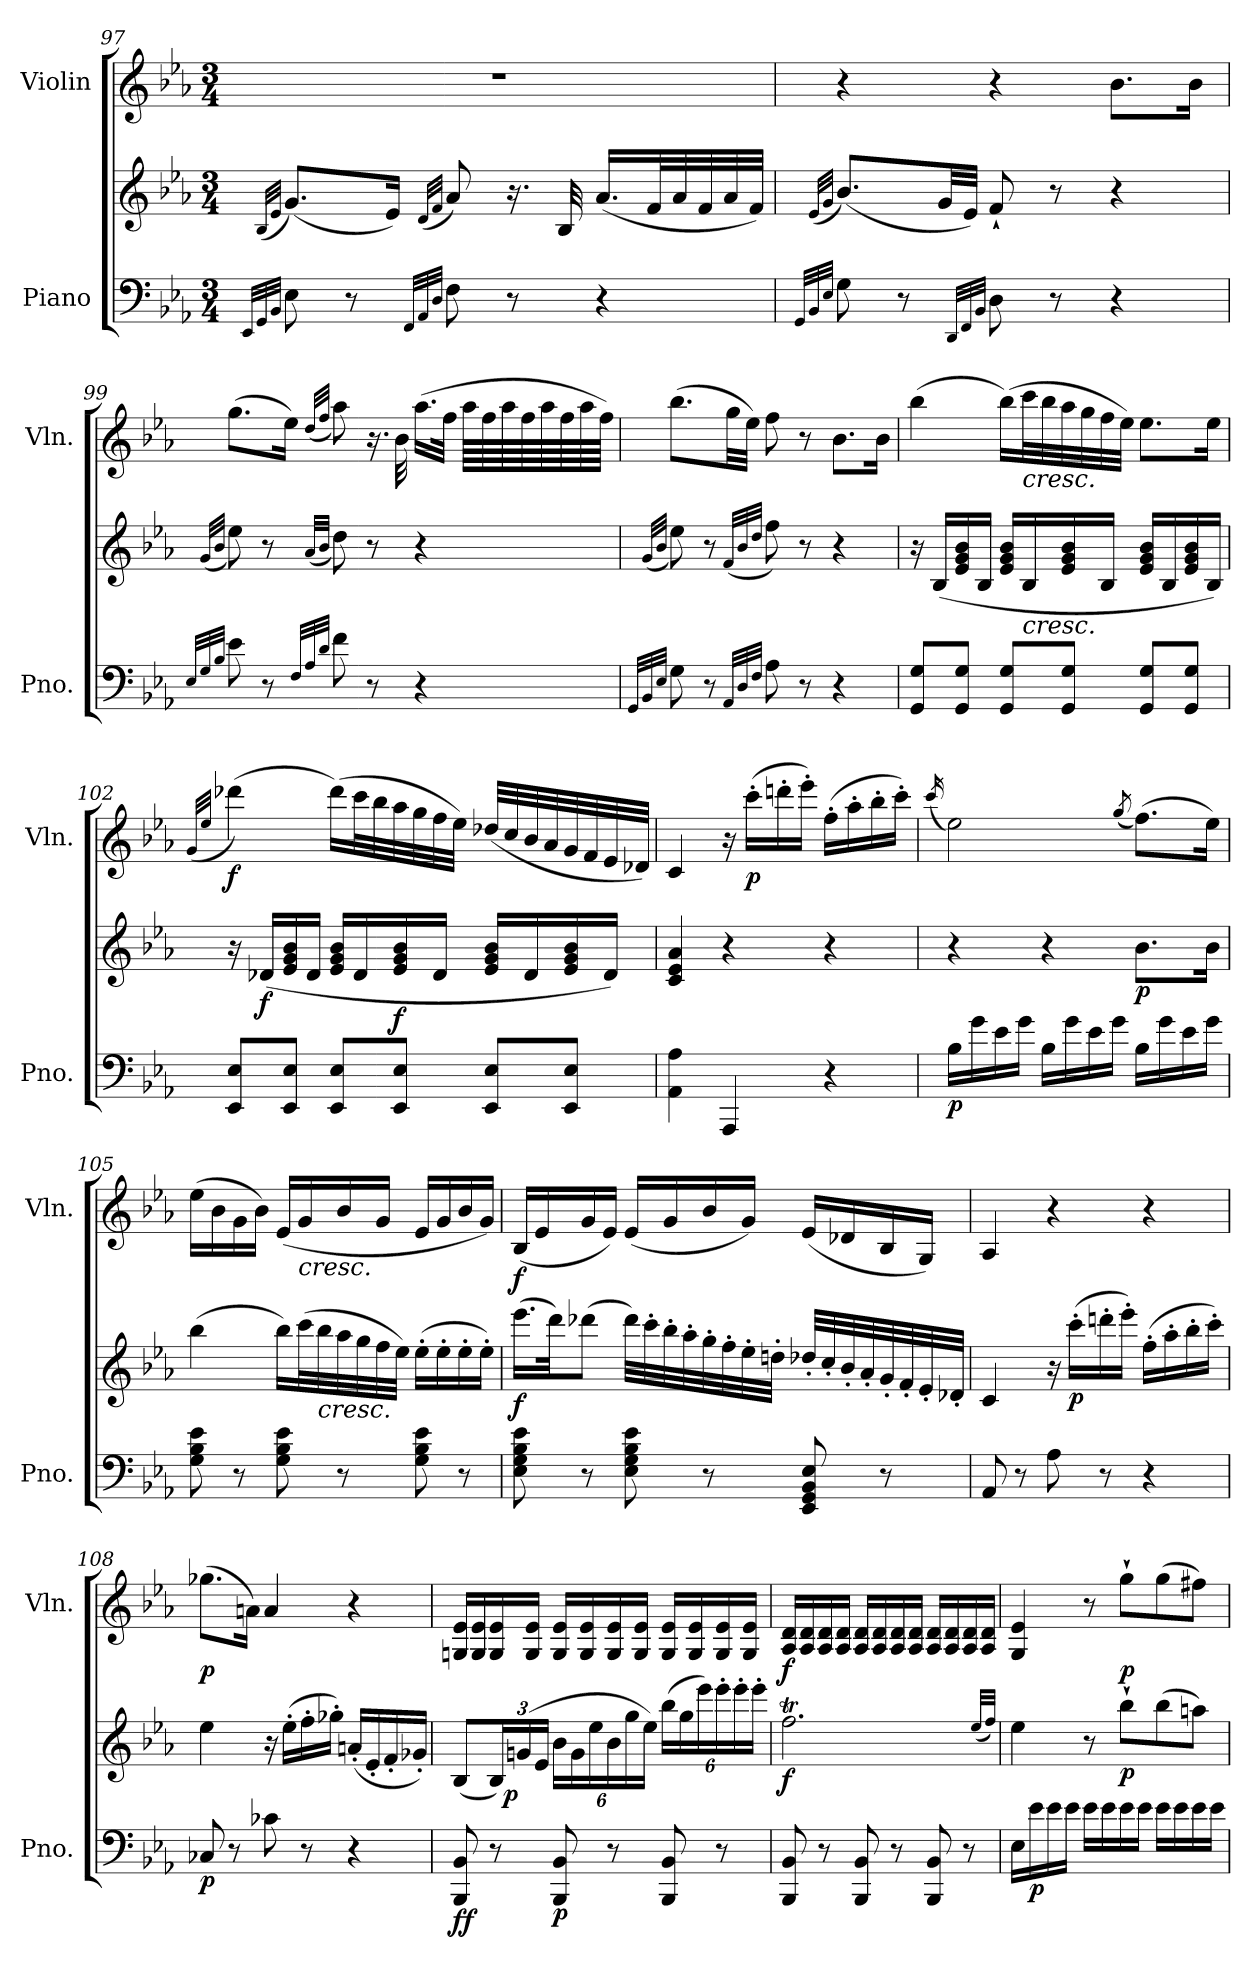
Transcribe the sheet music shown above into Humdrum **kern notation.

**kern	**kern	**dynam	**kern	**dynam
*part2	*part2	*part2	*part1	*part1
*staff3	*staff2	*staff2/3	*staff1	*staff1
*I"Piano	*	*	*I"Violin	*
*I'Pno.	*	*	*I'Vln.	*
!!LO:LB:g=z
*clefF4	*clefG2	*	*clefG2	*
*k[b-e-a-]	*k[b-e-a-]	*	*k[b-e-a-]	*
*M3/4	*M3/4	*	*M3/4	*
=97	=97	=97	=97	=97
32qEE-/LLL	.	.	.	.
32qGG/	(<32qB-/LLL	.	.	.
32qBB-/JJJ	32qe-/JJJ	.	.	.
8E-\	(<8.g/L)	.	2.r	.
8r	.	.	.	.
.	16e-/Jk)	.	.	.
32qFF/LLL	.	.	.	.
32qAA-/	(<32qd/LLL	.	.	.
32qD/JJJ	32qf/JJJ	.	.	.
8F\	8a-/)	.	.	.
8r	16.r	.	.	.
.	32B-/	.	.	.
4r	(<16.a-/LL	.	.	.
.	32f/L	.	.	.
.	32a-/	.	.	.
.	32f/	.	.	.
.	32a-/	.	.	.
.	32f/JJJ)	.	.	.
=98	=98	=98	=98	=98
32qGG/LLL	.	.	.	.
32qBB-/	(<32qe-/LLL	.	.	.
32qE-/JJJ	32qg/JJJ	.	.	.
8G\	(<8.b-/L)	.	4r	.
8r	.	.	.	.
.	32g/LL	.	.	.
.	32e-/JJJ)	.	.	.
32qDD/LLL	.	.	.	.
32qFF/	.	.	.	.
32qBB-/JJJ	.	.	.	.
8D\	8f`/	.	4r	.
8r	8r	.	.	.
4r	4r	.	8.b-\L	.
.	.	.	16b-\Jk	.
=99	=99	=99	=99	=99
32qE-/LLL	.	.	.	.
32qG/	(<32qg/LLL	.	.	.
32qB-/JJJ	32qb-/JJJ	.	.	.
8e-\	8ee-\)	.	(>8.gg\L	.
8r	8r	.	.	.
.	.	.	16ee-\Jk)	.
32qF/LLL	.	.	.	.
32qA-/	(<32qa-/LLL	.	(<32qdd/LLL	.
32qd/JJJ	32qb-/JJJ	.	32qff/JJJ	.
8f\	8dd\)	.	8aa-\)	.
8r	8r	.	16.r	.
.	.	.	32b-\	.
4r	4r	.	(>16.aa-\LL	.
.	.	.	32ff\JJk	.
.	.	.	64aa-\LLLL	.
.	.	.	64ff\	.
.	.	.	64aa-\	.
.	.	.	64ff\	.
.	.	.	64aa-\	.
.	.	.	64ff\	.
.	.	.	64aa-\	.
.	.	.	64ff\JJJJ)	.
=100	=100	=100	=100	=100
32qGG/LLL	.	.	.	.
32qBB-/	(<32qg/LLL	.	.	.
32qE-/JJJ	32qb-/JJJ	.	.	.
8G\	8ee-\)	.	(>8.bb-\L	.
8r	8r	.	.	.
.	.	.	32gg\LL	.
.	.	.	32ee-\JJJ)	.
32qAA-/LLL	(<32qf/LLL	.	.	.
32qD/	32qb-/	.	.	.
32qF/JJJ	32qdd/JJJ	.	.	.
8A-\	8ff\)	.	8ff\	.
8r	8r	.	8r	.
4r	4r	.	8.b-\L	.
.	.	.	16b-\Jk	.
!!LO:PB:g=z
=101	=101	=101	=101	=101
8GG/ 8G/L	16r	.	(>4bb-\	.
.	(<16B-/LL	.	.	.
8GG/ 8G/J	16e-/ 16g/ 16b-/	.	.	.
.	16B-/JJ	.	.	.
8GG/ 8G/L	16e-/ 16g/ 16b-/LL	.	(>16bb-\LL)	.
!	!	!	!LO:TX:b:i:t=cresc.	!
!	!LO:TX:b:i:t=cresc.	!	!	!
.	16B-/	.	32ccc\L	.
.	.	.	32bb-\	.
8GG/ 8G/J	16e-/ 16g/ 16b-/	.	32aa-\	.
.	.	.	32gg\	.
.	16B-/JJ	.	32ff\	.
.	.	.	32ee-\JJJ)	.
8GG/ 8G/L	16e-/ 16g/ 16b-/LL	.	8.ee-\L	.
.	16B-/	.	.	.
8GG/ 8G/J	16e-/ 16g/ 16b-/	.	.	.
.	16B-/JJ)	.	16ee-\Jk	.
=102	=102	=102	=102	=102
.	.	.	(<32qg/LLL	.
.	.	.	32qee-/JJJ	.
!	!	!	!	!LO:DY:b
8EE-/ 8E-/L	16r	.	(>4ddd-X\)	f
!	!	!LO:DY:b	!	!
.	(<16d-X/LL	f	.	.
8EE-/ 8E-/J	16e-/ 16g/ 16b-/	.	.	.
.	16d-/JJ	.	.	.
8EE-/ 8E-/L	16e-/ 16g/ 16b-/LL	.	(>16ddd-\LL)	.
.	16d-/	.	32ccc\L	.
.	.	.	32bb-\	.
!	!	!LO:DY:b	!	!
8EE-/ 8E-/J	16e-/ 16g/ 16b-/	f	32aa-\	.
.	.	.	32gg\	.
.	16d-/JJ	.	32ff\	.
.	.	.	32ee-\JJJ)	.
8EE-/ 8E-/L	16e-/ 16g/ 16b-/LL	.	(<32dd-X/LLL	.
.	.	.	32cc/	.
.	16d-/	.	32b-/	.
.	.	.	32a-/	.
8EE-/ 8E-/J	16e-/ 16g/ 16b-/	.	32g/	.
.	.	.	32f/	.
.	16d-/JJ)	.	32e-/	.
.	.	.	32d-X/JJJ)	.
=103	=103	=103	=103	=103
4AA-\ 4A-\	4c/ 4e-/ 4a-/	.	4c/	.
4AAA-/	4r	.	16r	.
!	!	!	!	!LO:DY:b
.	.	.	(>16ccc'\LL	p
.	.	.	16dddn'\	.
.	.	.	16eee-'\JJ)	.
4r	4r	.	(>16ff'\LL	.
.	.	.	16aa-'\	.
.	.	.	16bb-'\	.
.	.	.	16ccc'\JJ)	.
!!LO:LB:g=z
=104	=104	=104	=104	=104
.	.	.	(<16qccc/	.
!	!	!LO:DY:b=2	!	!
16B-\LL	4r	p	2ee-\)	.
16g\	.	.	.	.
16e-\	.	.	.	.
16g\JJ	.	.	.	.
16B-\LL	4r	.	.	.
16g\	.	.	.	.
16e-\	.	.	.	.
16g\JJ	.	.	.	.
.	.	.	(<8qgg/	.
!	!	!LO:DY:b	!	!
16B-\LL	8.b-\L	p	(>8.ff\L)	.
16g\	.	.	.	.
16e-\	.	.	.	.
16g\JJ	16b-\Jk	.	16ee-\Jk)	.
=105	=105	=105	=105	=105
8G\ 8B-\ 8e-\	(>4bb-\	.	(>16ee-\LL	.
.	.	.	16b-\	.
8r	.	.	16g\	.
.	.	.	16b-\JJ)	.
8G\ 8B-\ 8e-\	16bb-\LL)	.	(<16e-/LL	.
!	!	!	!LO:TX:b:i:t=cresc.	!
.	(>32ccc\L	.	16g/	.
!	!LO:TX:b:i:t=cresc.	!	!	!
.	32bb-\	.	.	.
8r	32aa-\	.	16b-/	.
.	32gg\	.	.	.
.	32ff\	.	16g/JJ	.
.	32ee-\JJJ)	.	.	.
8G\ 8B-\ 8e-\	(>16ee-'\LL	.	16e-/LL	.
.	16ee-'\	.	16g/	.
8r	16ee-'\	.	16b-/	.
.	16ee-'\JJ)	.	16g/JJ)	.
=106	=106	=106	=106	=106
!	!	!LO:DY:b	!	!LO:DY:b
8E-\ 8G\ 8B-\ 8e-\	(>16.eee-\LL	f	(<16B-/LL	f
.	.	.	16e-/	.
.	32ddd\JK)	.	.	.
8r	(>8ddd-X\J	.	16g/	.
.	.	.	16e-/JJ)	.
8E-\ 8G\ 8B-\ 8e-\	32ddd-\LLL)	.	(<16e-/LL	.
.	32ccc'\	.	.	.
.	32bb-'\	.	16g/	.
.	32aa-'\	.	.	.
8r	32gg'\	.	16b-/	.
.	32ff'\	.	.	.
.	32ee-'\	.	16g/JJ)	.
.	32ddn'\JJJ	.	.	.
8EE-/ 8GG/ 8BB-/ 8E-/	32dd-X'/LLL	.	(<16e-/LL	.
.	32cc'/	.	.	.
.	32b-'/	.	16d-X/	.
.	32a-'/	.	.	.
8r	32g'/	.	16B-/	.
.	32f'/	.	.	.
.	32e-'/	.	16G/JJ)	.
.	32d-X'/JJJ	.	.	.
!!LO:LB:g=z
=107	=107	=107	=107	=107
8AA-/	4c/	.	4A-/	.
8r	.	.	.	.
8A-\	16r	.	4r	.
!	!	!LO:DY:b	!	!
.	(>16ccc'\LL	p	.	.
8r	16dddn'\	.	.	.
.	16eee-'\JJ)	.	.	.
4r	(>16ff'\LL	.	4r	.
.	16aa-'\	.	.	.
.	16bb-'\	.	.	.
.	16ccc'\JJ)	.	.	.
=108	=108	=108	=108	=108
!	!	!LO:DY:b=2	!	!LO:DY:b
8C-X/	4ee-\	p	(>8.gg-X\L	p
8r	.	.	.	.
.	.	.	16an\Jk)	.
8c-X\	16r	.	4a/	.
.	(>16ee-'\LL	.	.	.
8r	16ff'\	.	.	.
.	16gg-X'\JJ)	.	.	.
4r	(<16an'/LL	.	4r	.
.	16e-'/	.	.	.
.	16f'/	.	.	.
.	16g-X'/JJ)	.	.	.
=109	=109	=109	=109	=109
!	!	!LO:DY:b=2	!	!
!	!	!LO:DY:n=1:b	!	!
8BBB-/ 8BB-/	(<8B-/L	f f	16Gn/ 16e-/LL	.
.	.	.	16G/ 16e-/	.
*	*Xbrackettup	*	*	*
8r	24B-/L)	.	16G/ 16e-/	.
!	!	!LO:DY:n=2:b	!	!
.	(>24gn/	p	.	.
.	.	.	16G/ 16e-/JJ	.
.	24e-/JJ	.	.	.
!	!	!LO:DY:n=3:b=2	!	!
8BBB-/ 8BB-/	24b-\LL	p	16G/ 16e-/LL	.
.	24g\	.	.	.
.	.	.	16G/ 16e-/	.
.	24ee-\	.	.	.
8r	24b-\	.	16G/ 16e-/	.
.	24gg\	.	.	.
.	.	.	16G/ 16e-/JJ	.
.	24ee-\JJ)	.	.	.
8BBB-/ 8BB-/	(>24bb-\LL	.	16G/ 16e-/LL	.
.	24gg\	.	.	.
.	.	.	16G/ 16e-/	.
.	24eee-\)	.	.	.
8r	24eee-'\	.	16G/ 16e-/	.
.	24eee-'\	.	.	.
.	.	.	16G/ 16e-/JJ	.
.	24eee-'\JJ	.	.	.
=110	=110	=110	=110	=110
!	!	!LO:DY:b	!	!LO:DY:b
8BBB-/ 8BB-/	2.ffT\	f	16A-/ 16d/LL	f
.	.	.	16A-/ 16d/	.
8r	.	.	16A-/ 16d/	.
.	.	.	16A-/ 16d/JJ	.
8BBB-/ 8BB-/	.	.	16A-/ 16d/LL	.
.	.	.	16A-/ 16d/	.
8r	.	.	16A-/ 16d/	.
.	.	.	16A-/ 16d/JJ	.
8BBB-/ 8BB-/	.	.	16A-/ 16d/LL	.
.	.	.	16A-/ 16d/	.
8r	.	.	16A-/ 16d/	.
.	.	.	16A-/ 16d/JJ	.
.	(<32qee-/LLL	.	.	.
.	32qff/JJJ)	.	.	.
!!LO:LB:g=z
=111	=111	=111	=111	=111
16E-\LL	4ee-\	.	4G/ 4e-/	.
!	!	!LO:DY:b=2	!	!
16e-\	.	p	.	.
16e-\	.	.	.	.
16e-\JJ	.	.	.	.
16e-\LL	8r	.	8r	.
16e-\	.	.	.	.
!	!	!LO:DY:b	!	!LO:DY:b
16e-\	8bb-`\L	p	8gg`\L	p
16e-\JJ	.	.	.	.
16e-\LL	(>8bb-\	.	(>8gg\	.
16e-\	.	.	.	.
16e-\	8aan\J)	.	8ff#X\J)	.
16e-\JJ	.	.	.	.
=	=	=	=	=
*-	*-	*-	*-	*-
